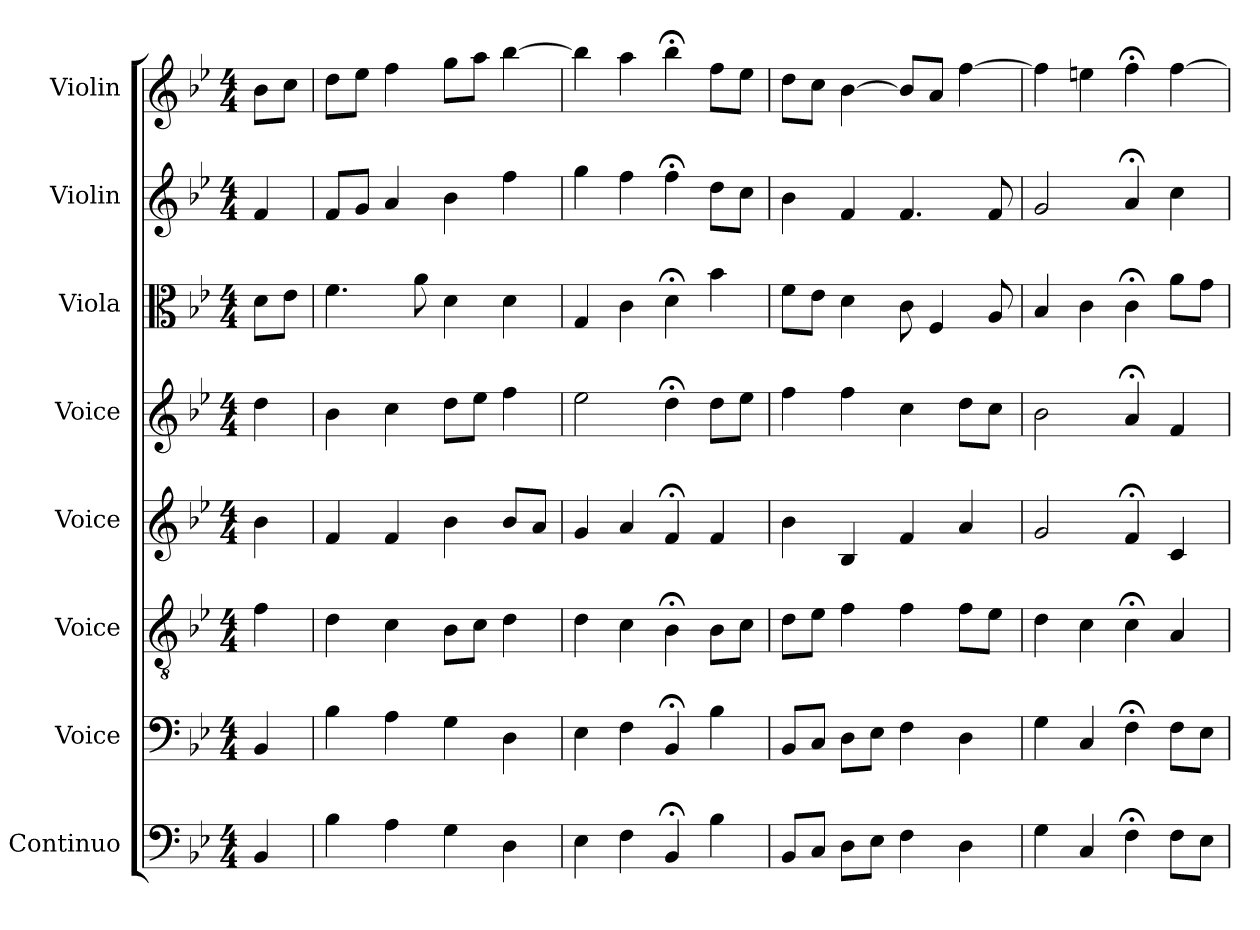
**kern	**kern	**kern	**kern	**kern	**kern	**kern	**kern
*part8	*part7	*part6	*part5	*part4	*part3	*part2	*part1
*staff8	*staff7	*staff6	*staff5	*staff4	*staff3	*staff2	*staff1
*I"Continuo	*I"Voice	*I"Voice	*I"Voice	*I"Voice	*I"Viola	*I"Violin	*I"Violin
*I'Cont.	*I'V	*I'V	*I'V	*I'V	*I'Vla.	*I'Vln.	*I'Vln.
*clefF4	*clefF4	*clefGv2	*clefG2	*clefG2	*clefC3	*clefG2	*clefG2
*ITrd7c12	*	*	*	*	*	*	*
*k[b-e-]	*k[b-e-]	*k[b-e-]	*k[b-e-]	*k[b-e-]	*k[b-e-]	*k[b-e-]	*k[b-e-]
*M4/4	*M4/4	*M4/4	*M4/4	*M4/4	*M4/4	*M4/4	*M4/4
=	=	=	=	=	=	=	=
4BBB-/	4BB-/	4f\	4b-\	4dd\	8d\L	4f/	8b-\L
.	.	.	.	.	8e-\J	.	8cc\J
=1	=1	=1	=1	=1	=1	=1	=1
4BB-\	4B-\	4d\	4f/	4b-\	4.f\	8f/L	8dd\L
.	.	.	.	.	.	8g/J	8ee-\J
4AA\	4A\	4c\	4f/	4cc\	.	4a/	4ff\
.	.	.	.	.	8a\	.	.
4GG\	4G\	8B-\L	4b-\	8dd\L	4d\	4b-\	8gg\L
.	.	8c\J	.	8ee-\J	.	.	8aa\J
4DD\	4D\	4d\	8b-/L	4ff\	4d\	4ff\	[4bb-\
.	.	.	8a/J	.	.	.	.
=2	=2	=2	=2	=2	=2	=2	=2
4EE-\	4E-\	4d\	4g/	2ee-\	4G/	4gg\	4bb-\]
4FF\	4F\	4c\	4a/	.	4c\	4ff\	4aa\
4BBB-;</	4BB-;</	4B-;<\	4f;</	4dd;<\	4d;<\	4ff;<\	4bb-;<\
4BB-\	4B-\	8B-\L	4f/	8dd\L	4b-\	8dd\L	8ff\L
.	.	8c\J	.	8ee-\J	.	8cc\J	8ee-\J
=3	=3	=3	=3	=3	=3	=3	=3
8BBB-/L	8BB-/L	8d\L	4b-\	4ff\	8f\L	4b-\	8dd\L
8CC/J	8C/J	8e-\J	.	.	8e-\J	.	8cc\J
8DD\L	8D\L	4f\	4B-/	4ff\	4d\	4f/	[4b-\
8EE-\J	8E-\J	.	.	.	.	.	.
4FF\	4F\	4f\	4f/	4cc\	8c\	4.f/	8b-/L]
.	.	.	.	.	4F/	.	8a/J
4DD\	4D\	8f\L	4a/	8dd\L	.	.	[4ff\
.	.	8e-\J	.	8cc\J	8A/	8f/	.
=4	=4	=4	=4	=4	=4	=4	=4
4GG\	4G\	4d\	2g/	2b-\	4B-/	2g/	4ff\]
4CC/	4C/	4c\	.	.	4c\	.	4een\
4FF;<\	4F;<\	4c;<\	4f;</	4a;</	4c;<\	4a;</	4ff;<\
8FF\L	8F\L	4A/	4c/	4f/	8a\L	4cc\	[4ff\
8EE-\J	8E-\J	.	.	.	8g\J	.	.
=	=	=	=	=	=	=	=
*-	*-	*-	*-	*-	*-	*-	*-
